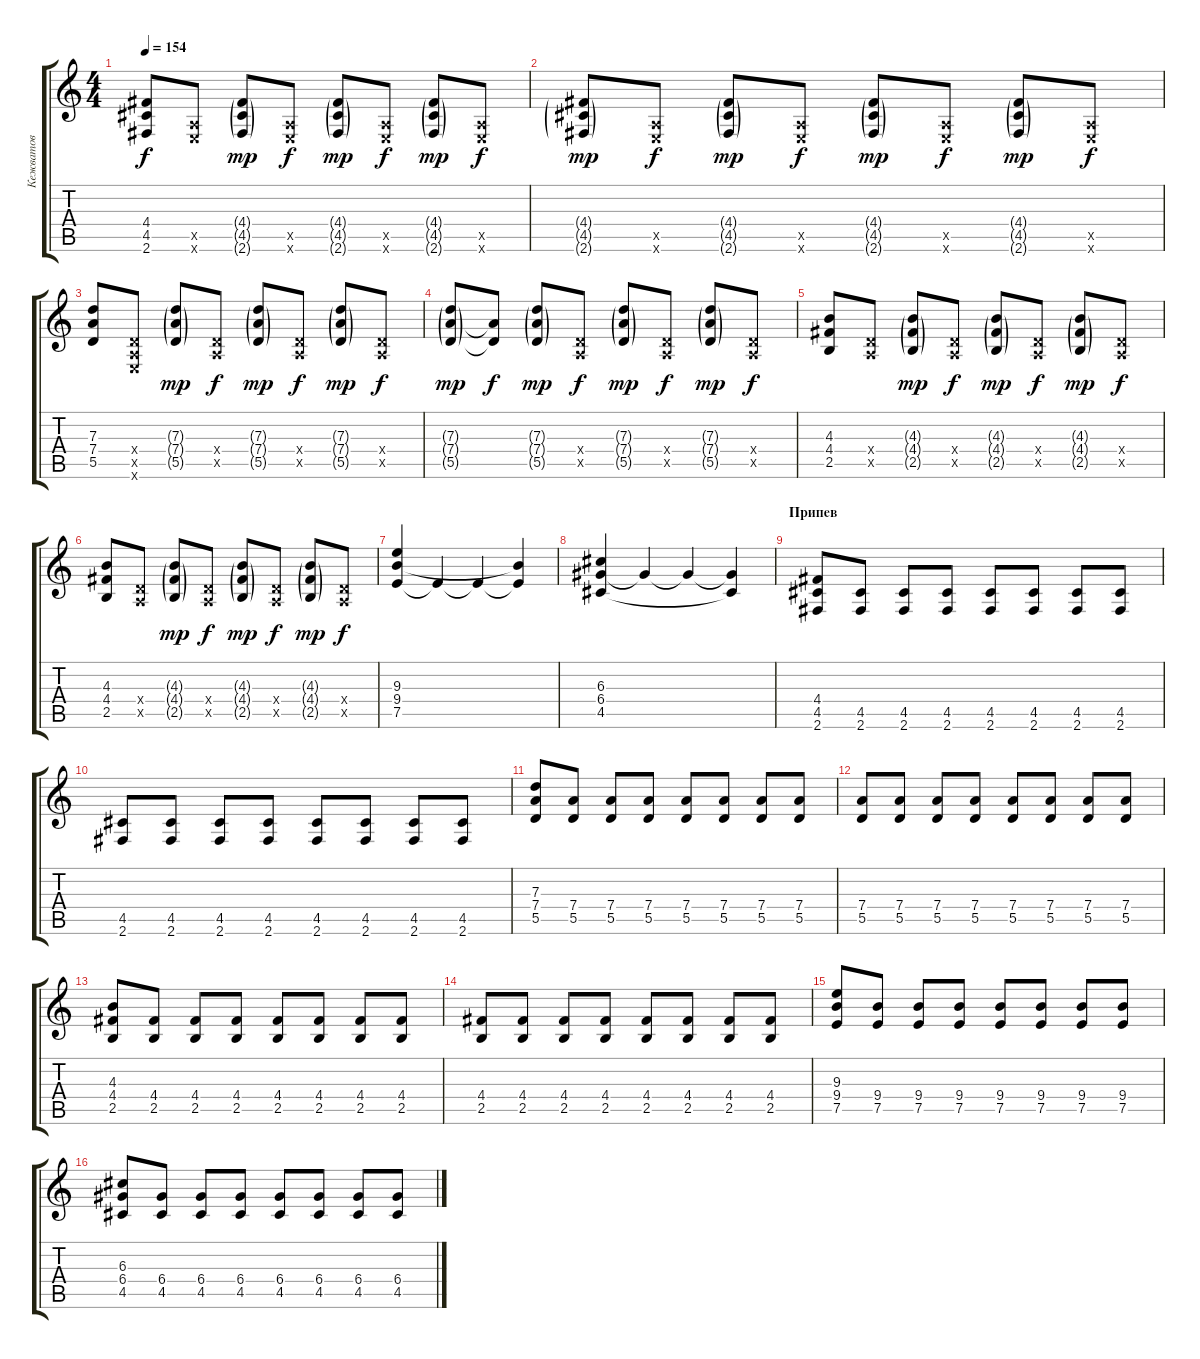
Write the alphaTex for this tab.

\track ("Кежватов" "Кежватов") {instrument distortionguitar}
\staff {score tabs}
\tuning (E4 B3 G3 D3 A2 E2) {hide}
\ts (4 4)
\tempo 154
\clef g2
\ks c
(4.4 4.5 2.6).8{dy f} (0.5{x} 0.6{x}).8 (4.4{g} 4.5{g} 2.6{g}).8{dy mp} (0.5{x} 0.6{x}).8{dy f} (4.4{g} 4.5{g} 2.6{g}).8{dy mp} (0.5{x} 0.6{x}).8{dy f} (4.4{g} 4.5{g} 2.6{g}).8{dy mp} (0.5{x} 0.6{x}).8{dy f} |
(4.4{g} 4.5{g} 2.6{g}).8{dy mp} (0.5{x} 0.6{x}).8{dy f} (4.4{g} 4.5{g} 2.6{g}).8{dy mp} (0.5{x} 0.6{x}).8{dy f} (4.4{g} 4.5{g} 2.6{g}).8{dy mp} (0.5{x} 0.6{x}).8{dy f} (4.4{g} 4.5{g} 2.6{g}).8{dy mp} (0.5{x} 0.6{x}).8{dy f} |
(7.3 7.4 5.5).8 (0.4{x} 0.5{x} 0.6{x}).8 (7.3{g} 7.4{g} 5.5{g}).8{dy mp} (0.4{x} 0.5{x}).8{dy f} (7.3{g} 7.4{g} 5.5{g}).8{dy mp} (0.4{x} 0.5{x}).8{dy f} (7.3{g} 7.4{g} 5.5{g}).8{dy mp} (0.4{x} 0.5{x}).8{dy f} |
(7.3{g} 7.4{g} 5.5{g}).8{dy mp} (7.4{t} 5.5{t}).8{dy f} (7.3{g} 7.4{g} 5.5{g}).8{dy mp} (0.4{x} 0.5{x}).8{dy f} (7.3{g} 7.4{g} 5.5{g}).8{dy mp} (0.4{x} 0.5{x}).8{dy f} (7.3{g} 7.4{g} 5.5{g}).8{dy mp} (0.4{x} 0.5{x}).8{dy f} |
(4.3 4.4 2.5).8 (0.4{x} 0.5{x}).8 (4.3{g} 4.4{g} 2.5{g}).8{dy mp} (0.4{x} 0.5{x}).8{dy f} (4.3{g} 4.4{g} 2.5{g}).8{dy mp} (0.4{x} 0.5{x}).8{dy f} (4.3{g} 4.4{g} 2.5{g}).8{dy mp} (0.4{x} 0.5{x}).8{dy f} |
(4.3 4.4 2.5).8 (0.4{x} 0.5{x}).8 (4.3{g} 4.4{g} 2.5{g}).8{dy mp} (0.4{x} 0.5{x}).8{dy f} (4.3{g} 4.4{g} 2.5{g}).8{dy mp} (0.4{x} 0.5{x}).8{dy f} (4.3{g} 4.4{g} 2.5{g}).8{dy mp} (0.4{x} 0.5{x}).8{dy f} |
(9.3 9.4 7.5).4 7.5{t}.4 7.5{t}.4 (9.4{t} 7.5{t}).4 |
(6.3 6.4 4.5).4 6.4{t}.4 6.4{t}.4 (6.4{t} 4.5{t}).4 |
\section ("" "Припев")
(4.4 4.5 2.6).8 (4.5 2.6).8 (4.5 2.6).8 (4.5 2.6).8 (4.5 2.6).8 (4.5 2.6).8 (4.5 2.6).8 (4.5 2.6).8 |
(4.5 2.6).8 (4.5 2.6).8 (4.5 2.6).8 (4.5 2.6).8 (4.5 2.6).8 (4.5 2.6).8 (4.5 2.6).8 (4.5 2.6).8 |
(7.3 7.4 5.5).8 (7.4 5.5).8 (7.4 5.5).8 (7.4 5.5).8 (7.4 5.5).8 (7.4 5.5).8 (7.4 5.5).8 (7.4 5.5).8 |
(7.4 5.5).8 (7.4 5.5).8 (7.4 5.5).8 (7.4 5.5).8 (7.4 5.5).8 (7.4 5.5).8 (7.4 5.5).8 (7.4 5.5).8 |
(4.3 4.4 2.5).8 (4.4 2.5).8 (4.4 2.5).8 (4.4 2.5).8 (4.4 2.5).8 (4.4 2.5).8 (4.4 2.5).8 (4.4 2.5).8 |
(4.4 2.5).8 (4.4 2.5).8 (4.4 2.5).8 (4.4 2.5).8 (4.4 2.5).8 (4.4 2.5).8 (4.4 2.5).8 (4.4 2.5).8 |
(9.3 9.4 7.5).8 (9.4 7.5).8 (9.4 7.5).8 (9.4 7.5).8 (9.4 7.5).8 (9.4 7.5).8 (9.4 7.5).8 (9.4 7.5).8 |
(6.3 6.4 4.5).8 (6.4 4.5).8 (6.4 4.5).8 (6.4 4.5).8 (6.4 4.5).8 (6.4 4.5).8 (6.4 4.5).8 (6.4 4.5).8
